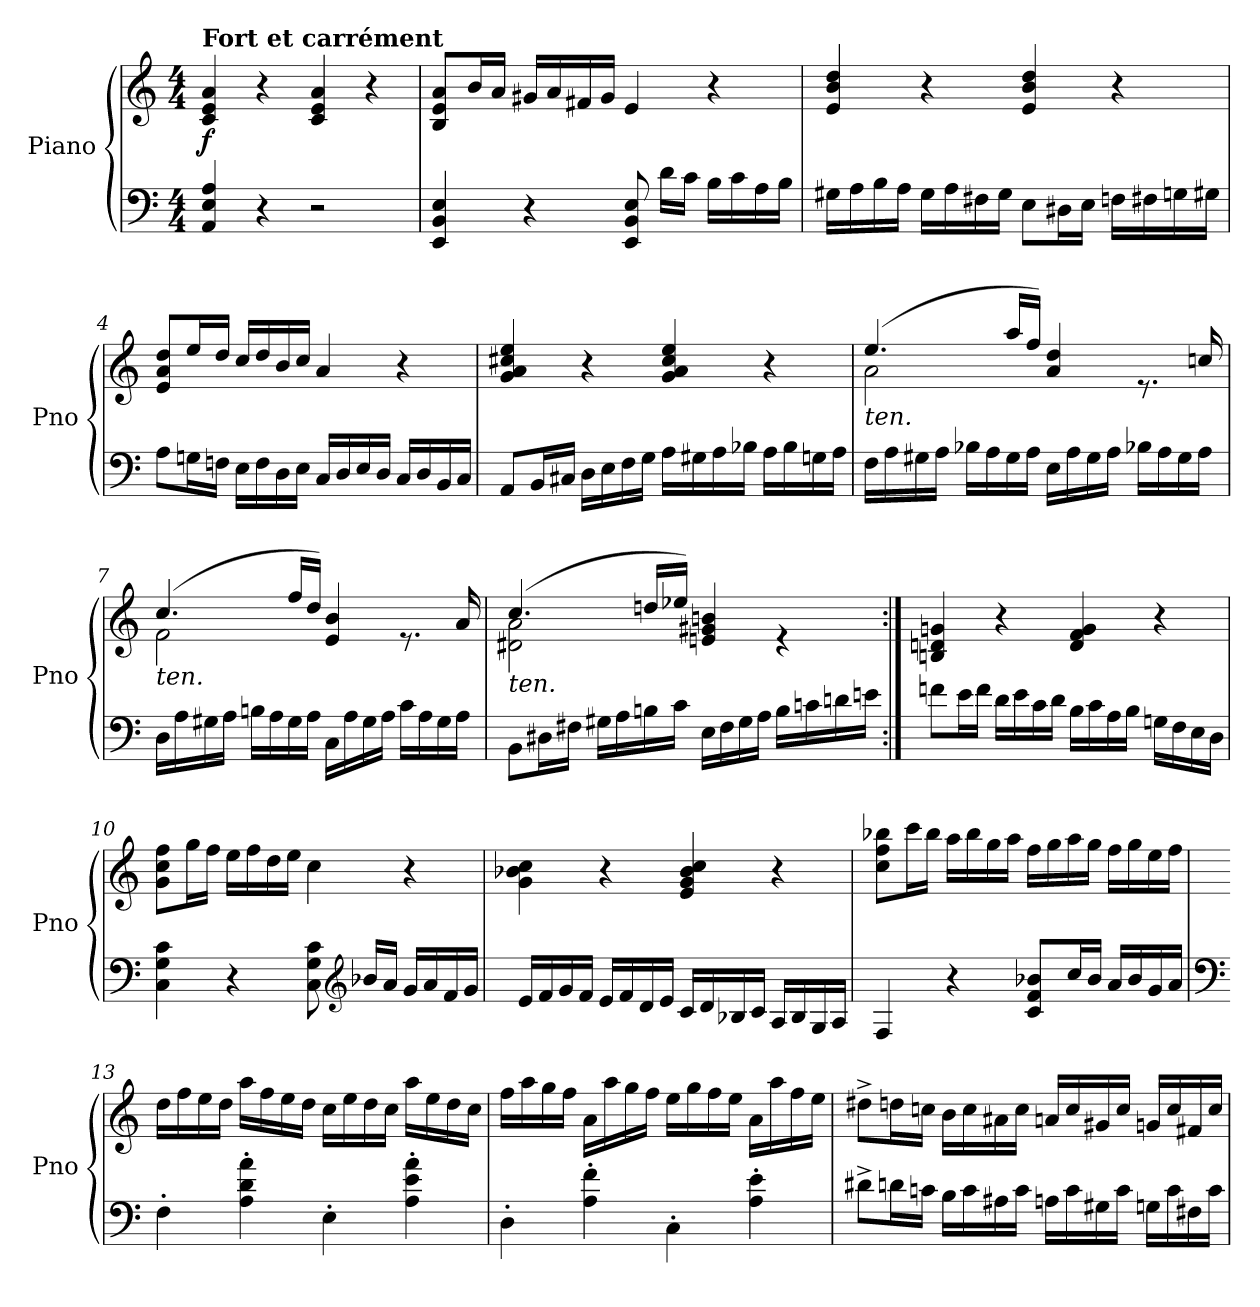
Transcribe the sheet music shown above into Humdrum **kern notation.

**kern	**kern	**dynam
*part1	*part1	*part1
*staff2	*staff1	*staff1/2
*I"Piano	*	*
*I'Pno	*	*
*clefF4	*clefG2	*
*k[]	*k[]	*
*M4/4	*M4/4	*
=1	=1	=1
!	!LO:TX:a:B:t=Fort et carrément	!
!	!	!LO:DY:b
4AA/ 4E/ 4A/	4c/ 4e/ 4a/	f
4r	4r	.
2r	4c/ 4e/ 4a/	.
.	4r	.
=2	=2	=2
4EE/ 4BB/ 4E/	8B/ 8e/ 8a/L	.
.	16b/L	.
.	16a/JJ	.
4r	16g#X/LL	.
.	16a/	.
.	16f#X/	.
.	16g#/JJ	.
8EE/ 8BB/ 8E/	4e/	.
16d\LL	.	.
16c\JJ	.	.
16B\LL	4r	.
16c\	.	.
16A\	.	.
16B\JJ	.	.
=3	=3	=3
16G#X\LL	4e/ 4b/ 4dd/	.
16A\	.	.
16B\	.	.
16A\JJ	.	.
16G#\LL	4r	.
16A\	.	.
16F#X\	.	.
16G#\JJ	.	.
8E\L	4e/ 4b/ 4dd/	.
16D#X\L	.	.
16E\JJ	.	.
16Fn\LL	4r	.
16F#X\	.	.
16Gn\	.	.
16G#X\JJ	.	.
!!LO:LB:g=z
=4	=4	=4
8A\L	8e/ 8a/ 8dd/L	.
16Gn\L	16ee/L	.
16Fn\JJ	16dd/JJ	.
16E\LL	16cc/LL	.
16F\	16dd/	.
16D\	16b/	.
16E\JJ	16cc/JJ	.
16C/LL	4a/	.
16D/	.	.
16E/	.	.
16D/JJ	.	.
16C/LL	4r	.
16D/	.	.
16BB/	.	.
16C/JJ	.	.
=5	=5	=5
8AA/L	4g/ 4a/ 4cc#X/ 4ee/	.
16BB/L	.	.
16C#X/JJ	.	.
16D\LL	4r	.
16E\	.	.
16F\	.	.
16G\JJ	.	.
16A\LL	4g/ 4a/ 4cc#/ 4ee/	.
16G#X\	.	.
16A\	.	.
16B-X\JJ	.	.
16A\LL	4r	.
16B-\	.	.
16Gn\	.	.
16A\JJ	.	.
=6	=6	=6
*	*^	*
!	!LO:TX:b:i:t=ten.	!	!
16F\LL	(4.ee/	2a\	.
16A\	.	.	.
16G#X\	.	.	.
16A\JJ	.	.	.
16B-X\LL	.	.	.
16A\	.	.	.
16G#\	16aa/LL	.	.
16A\JJ	16ff/JJ)	.	.
16E\LL	4a/ 4dd/	2ryy	.
16A\	.	.	.
16G#\	.	.	.
16A\JJ	.	.	.
16B-X\LL	8.re	.	.
16A\	.	.	.
16G#\	.	.	.
16A\JJ	16ccn/	.	.
!!LO:LB:g=z	!!
=7	=7	=7	=7
!	!LO:TX:b:i:t=ten.	!	!
16D\LL	(4.cc/	2f\	.
16A\	.	.	.
16G#X\	.	.	.
16A\JJ	.	.	.
16Bn\LL	.	.	.
16A\	.	.	.
16G#\	16ff/LL	.	.
16A\JJ	16dd/JJ)	.	.
16C\LL	4e/ 4b/	2ryy	.
16A\	.	.	.
16G#\	.	.	.
16A\JJ	.	.	.
16c\LL	8.re	.	.
16A\	.	.	.
16G#\	.	.	.
16A\JJ	16a/	.	.
=8	=8	=8	=8
!	!LO:TX:b:i:t=ten.	!	!
8BB\L	(4.cc/	2d#X\ 2a\	.
16D#X\L	.	.	.
16F#X\JJ	.	.	.
16G#X\LL	.	.	.
16A\	.	.	.
16Bn\	16ddn/LL	.	.
16c\JJ	16ee-X/JJ)	.	.
16E\LL	4en/ 4g#X/ 4bn/	2ryy	.
16F#\	.	.	.
16G#\	.	.	.
16A\JJ	.	.	.
16B\LL	4re	.	.
16cn\	.	.	.
16dn\	.	.	.
16en\JJ	.	.	.
*	*v	*v	*
=9:|!	=9:|!	=9:|!
8fn\L	4Bn/ 4dn/ 4gn/	.
16e\L	.	.
16f\JJ	.	.
16d\LL	4r	.
16e\	.	.
16c\	.	.
16d\JJ	.	.
16B\LL	4d/ 4f/ 4g/	.
16c\	.	.
16A\	.	.
16B\JJ	.	.
16Gn\LL	4r	.
16F\	.	.
16E\	.	.
16D\JJ	.	.
!!LO:LB:g=z
=10	=10	=10
4C\ 4G\ 4c\	8g\ 8cc\ 8ff\L	.
.	16gg\L	.
.	16ff\JJ	.
4r	16ee\LL	.
.	16ff\	.
.	16dd\	.
.	16ee\JJ	.
8C\ 8G\ 8c\	4cc\	.
*clefG2	*	*
16b-X/LL	.	.
16a/JJ	.	.
16g/LL	4r	.
16a/	.	.
16f/	.	.
16g/JJ	.	.
=11	=11	=11
16e/LL	4g\ 4b-X\ 4cc\	.
16f/	.	.
16g/	.	.
16f/JJ	.	.
16e/LL	4r	.
16f/	.	.
16d/	.	.
16e/JJ	.	.
16c/LL	4e/ 4g/ 4b-/ 4cc/	.
16d/	.	.
16B-X/	.	.
16c/JJ	.	.
16A/LL	4r	.
16B-/	.	.
16G/	.	.
16A/JJ	.	.
=12	=12	=12
4F/	8cc\ 8ff\ 8bb-X\L	.
.	16ccc\L	.
.	16bb-\JJ	.
4r	16aa\LL	.
.	16bb-\	.
.	16gg\	.
.	16aa\JJ	.
8c/ 8f/ 8b-X/L	16ff\LL	.
.	16gg\	.
16cc/L	16aa\	.
16b-/JJ	16gg\JJ	.
16a/LL	16ff\LL	.
16b-/	16gg\	.
16g/	16ee\	.
16a/JJ	16ff\JJ	.
!!LO:LB:g=z
=13	=13	=13
*clefF4	*	*
4F'\	16dd\LL	.
.	16ff\	.
.	16ee\	.
.	16dd\JJ	.
4A\' 4d\' 4a\'	16aa\LL	.
.	16ff\	.
.	16ee\	.
.	16dd\JJ	.
4E'\	16cc\LL	.
.	16ee\	.
.	16dd\	.
.	16cc\JJ	.
4A\' 4e\' 4a\'	16aa\LL	.
.	16ee\	.
.	16dd\	.
.	16cc\JJ	.
=14	=14	=14
4D'\	16ff\LL	.
.	16aa\	.
.	16gg\	.
.	16ff\JJ	.
4A\' 4f\'	16a\LL	.
.	16aa\	.
.	16gg\	.
.	16ff\JJ	.
4C'\	16ee\LL	.
.	16gg\	.
.	16ff\	.
.	16ee\JJ	.
4A\' 4e\'	16a\LL	.
.	16aa\	.
.	16ff\	.
.	16ee\JJ	.
=15	=15	=15
8d#X^\L	8dd#X^\L	.
16dn\L	16ddn\L	.
16cn\JJ	16ccn\JJ	.
16B\LL	16b\LL	.
16c\	16cc\	.
16A#X\	16a#X\	.
16c\JJ	16cc\JJ	.
16An\LL	16an/LL	.
16c\	16cc/	.
16G#X\	16g#X/	.
16c\JJ	16cc/JJ	.
16Gn\LL	16gn/LL	.
16c\	16cc/	.
16F#X\	16f#X/	.
16c\JJ	16cc/JJ	.
=	=	=
*-	*-	*-
